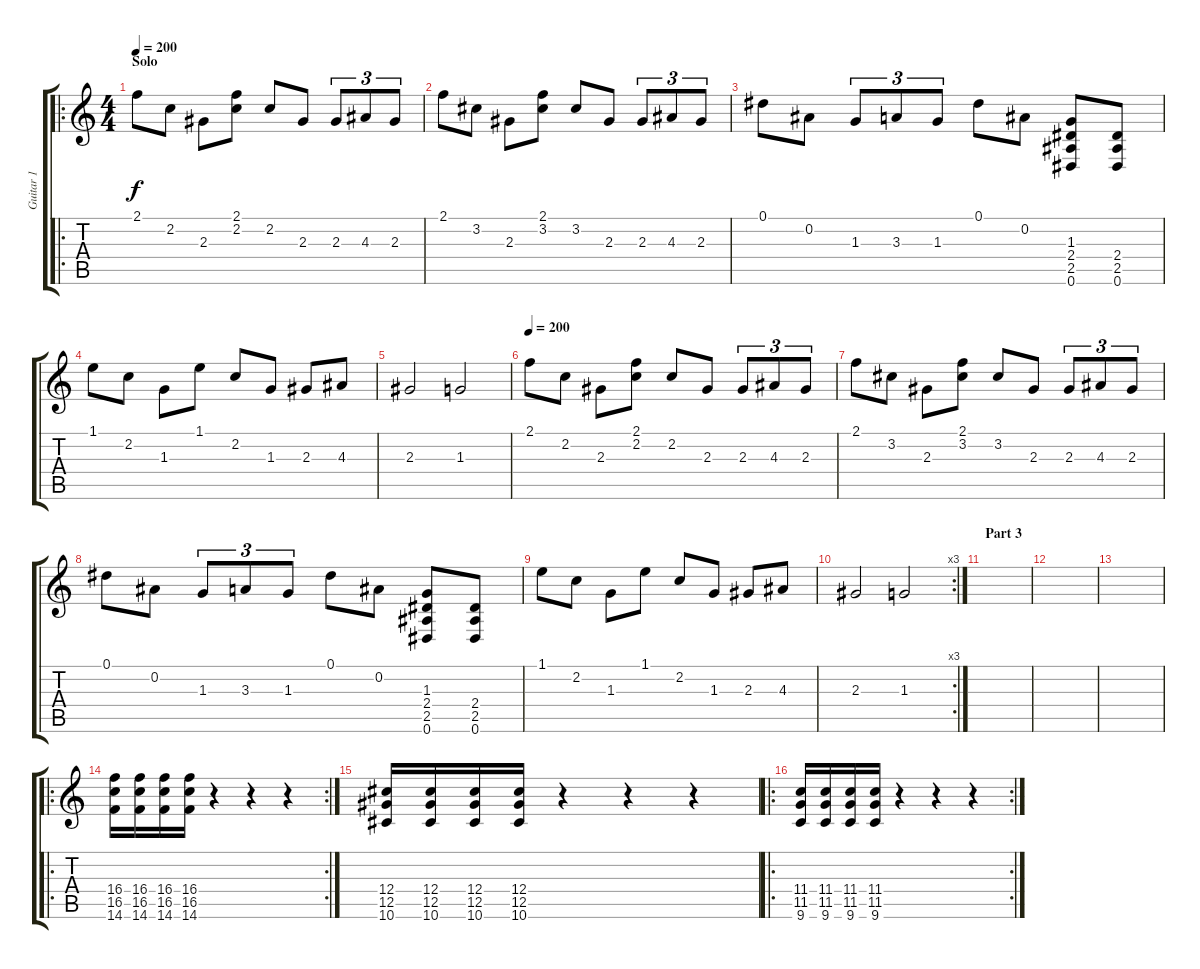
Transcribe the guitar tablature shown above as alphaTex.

\track ("Guitar 1" "Guitar 1") {instrument distortionguitar}
\staff {score tabs}
\tuning (Eb4 Bb3 Gb3 Db3 Ab2 Eb2) {hide}
\ro
\ts (4 4)
\section ("" "Solo")
\tempo 200
\clef g2
\ks c
2.1.8{dy f} 2.2.8 2.3.8 (2.1 2.2).8 2.2.8 2.3.8 2.3.8{tu (3 2)} 4.3.8{tu (3 2)} 2.3.8{tu (3 2)} |
2.1.8 3.2.8 2.3.8 (2.1 3.2).8 3.2.8 2.3.8 2.3.8{tu (3 2)} 4.3.8{tu (3 2)} 2.3.8{tu (3 2)} |
0.1.8 0.2.8 1.3.8{tu (3 2)} 3.3.8{tu (3 2)} 1.3.8{tu (3 2)} 0.1.8 0.2.8 (1.3 2.4 2.5 0.6).8 (2.4 2.5 0.6).8 |
1.1.8 2.2.8 1.3.8 1.1.8 2.2.8 1.3.8 2.3.8 4.3.8 |
2.3.2 1.3.2 |
\tempo 200
2.1.8 2.2.8 2.3.8 (2.1 2.2).8 2.2.8 2.3.8 2.3.8{tu (3 2)} 4.3.8{tu (3 2)} 2.3.8{tu (3 2)} |
2.1.8 3.2.8 2.3.8 (2.1 3.2).8 3.2.8 2.3.8 2.3.8{tu (3 2)} 4.3.8{tu (3 2)} 2.3.8{tu (3 2)} |
0.1.8 0.2.8 1.3.8{tu (3 2)} 3.3.8{tu (3 2)} 1.3.8{tu (3 2)} 0.1.8 0.2.8 (1.3 2.4 2.5 0.6).8 (2.4 2.5 0.6).8 |
1.1.8 2.2.8 1.3.8 1.1.8 2.2.8 1.3.8 2.3.8 4.3.8 |
\rc 3
2.3.2 1.3.2 |
\section ("" "Part 3")
|
|
|
\ro
\rc 2
(16.4 16.5 14.6).16 (16.4 16.5 14.6).16 (16.4 16.5 14.6).16 (16.4 16.5 14.6).16 r.4 r.4 r.4 |
(12.4 12.5 10.6).16 (12.4 12.5 10.6).16 (12.4 12.5 10.6).16 (12.4 12.5 10.6).16 r.4 r.4 r.4 |
\ro
\rc 2
(11.4 11.5 9.6).16 (11.4 11.5 9.6).16 (11.4 11.5 9.6).16 (11.4 11.5 9.6).16 r.4 r.4 r.4
